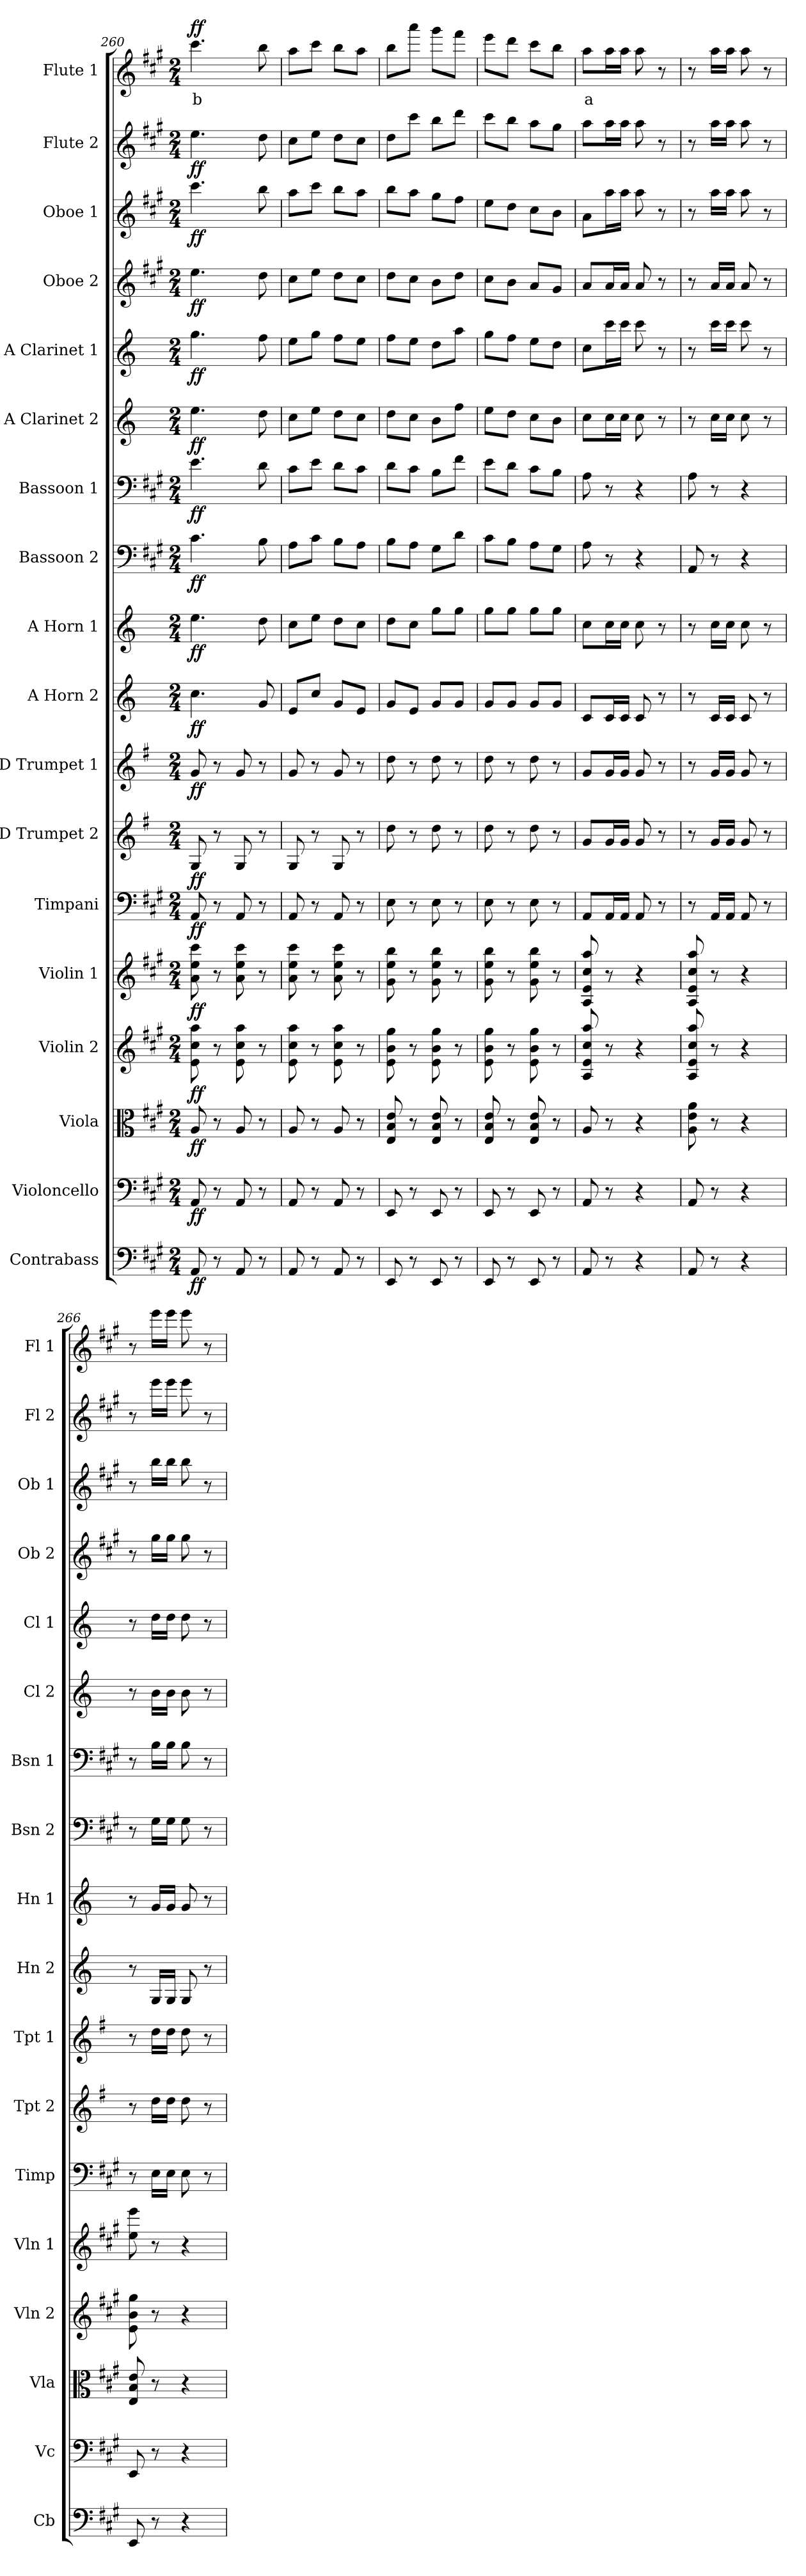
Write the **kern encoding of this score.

**kern	**dynam	**kern	**dynam	**kern	**dynam	**kern	**dynam	**kern	**dynam	**kern	**dynam	**kern	**dynam	**kern	**dynam	**kern	**dynam	**kern	**dynam	**kern	**dynam	**kern	**dynam	**kern	**dynam	**kern	**dynam	**kern	**dynam	**kern	**dynam	**kern	**dynam	**kern	**text	**dynam
*part18	*part18	*part17	*part17	*part16	*part16	*part15	*part15	*part14	*part14	*part13	*part13	*part12	*part12	*part11	*part11	*part10	*part10	*part9	*part9	*part8	*part8	*part7	*part7	*part6	*part6	*part5	*part5	*part4	*part4	*part3	*part3	*part2	*part2	*part1	*part1	*part1
*staff18	*staff18	*staff17	*staff17	*staff16	*staff16	*staff15	*staff15	*staff14	*staff14	*staff13	*staff13	*staff12	*staff12	*staff11	*staff11	*staff10	*staff10	*staff9	*staff9	*staff8	*staff8	*staff7	*staff7	*staff6	*staff6	*staff5	*staff5	*staff4	*staff4	*staff3	*staff3	*staff2	*staff2	*staff1	*staff1	*staff1
*I"Contrabass	*	*I"Violoncello	*	*I"Viola	*	*I"Violin 2	*	*I"Violin 1	*	*I"Timpani	*	*I"D Trumpet 2	*	*I"D Trumpet 1	*	*I"A Horn 2	*	*I"A Horn 1	*	*I"Bassoon 2	*	*I"Bassoon 1	*	*I"A Clarinet 2	*	*I"A Clarinet 1	*	*I"Oboe 2	*	*I"Oboe 1	*	*I"Flute 2	*	*I"Flute 1	*	*
*I'Cb	*	*I'Vc	*	*I'Vla	*	*I'Vln 2	*	*I'Vln 1	*	*I'Timp	*	*I'Tpt 2	*	*I'Tpt 1	*	*I'Hn 2	*	*I'Hn 1	*	*I'Bsn 2	*	*I'Bsn 1	*	*I'Cl 2	*	*I'Cl 1	*	*I'Ob 2	*	*I'Ob 1	*	*I'Fl 2	*	*I'Fl 1	*	*
*clefF4	*	*clefF4	*	*clefC3	*	*clefG2	*	*clefG2	*	*clefF4	*	*clefG2	*	*clefG2	*	*clefG2	*	*clefG2	*	*clefF4	*	*clefF4	*	*clefG2	*	*clefG2	*	*clefG2	*	*clefG2	*	*clefG2	*	*clefG2	*	*
*ITrd7c12	*	*	*	*	*	*	*	*	*	*	*	*ITrd-1c-2	*	*ITrd-1c-2	*	*ITrd2c3	*	*ITrd2c3	*	*	*	*	*	*ITrd2c3	*	*ITrd2c3	*	*	*	*	*	*	*	*	*	*
*k[f#c#g#]	*	*k[f#c#g#]	*	*k[f#c#g#]	*	*k[f#c#g#]	*	*k[f#c#g#]	*	*k[f#c#g#]	*	*k[f#c#g#]	*	*k[f#c#g#]	*	*k[f#c#g#]	*	*k[f#c#g#]	*	*k[f#c#g#]	*	*k[f#c#g#]	*	*k[f#c#g#]	*	*k[f#c#g#]	*	*k[f#c#g#]	*	*k[f#c#g#]	*	*k[f#c#g#]	*	*k[f#c#g#]	*	*
*M2/4	*	*M2/4	*	*M2/4	*	*M2/4	*	*M2/4	*	*M2/4	*	*M2/4	*	*M2/4	*	*M2/4	*	*M2/4	*	*M2/4	*	*M2/4	*	*M2/4	*	*M2/4	*	*M2/4	*	*M2/4	*	*M2/4	*	*M2/4	*	*
=260	=260	=260	=260	=260	=260	=260	=260	=260	=260	=260	=260	=260	=260	=260	=260	=260	=260	=260	=260	=260	=260	=260	=260	=260	=260	=260	=260	=260	=260	=260	=260	=260	=260	=260	=260	=260
!	!LO:DY:b	!	!LO:DY:b	!	!LO:DY:b	!	!LO:DY:b	!	!LO:DY:b	!	!LO:DY:b	!	!LO:DY:b	!	!LO:DY:b	!	!LO:DY:b	!	!LO:DY:b	!	!LO:DY:b	!	!LO:DY:b	!	!LO:DY:b	!	!LO:DY:b	!	!LO:DY:b	!	!LO:DY:b	!	!LO:DY:b	!	!LO:LY:b:color=#FF0000	!LO:DY:b
8AAA/	ff	8AA/	ff	8A/	ff	8e\ 8cc#\ 8aa\	ff	8a\ 8ee\ 8ccc#\	ff	8AA/	ff	8A/	ff	8a/	ff	4.a\	ff	4.cc#\	ff	4.c#\	ff	4.e\	ff	4.cc#\	ff	4.ee\	ff	4.ee\	ff	4.ccc#\	ff	4.ee\	ff	4.ccc#\	b	ff
8r	.	8r	.	8r	.	8r	.	8r	.	8r	.	8r	.	8r	.	.	.	.	.	.	.	.	.	.	.	.	.	.	.	.	.	.	.	.	.	.
8AAA/	.	8AA/	.	8A/	.	8e\ 8cc#\ 8aa\	.	8a\ 8ee\ 8ccc#\	.	8AA/	.	8A/	.	8a/	.	.	.	.	.	.	.	.	.	.	.	.	.	.	.	.	.	.	.	.	.	.
8r	.	8r	.	8r	.	8r	.	8r	.	8r	.	8r	.	8r	.	8e/	.	8b\	.	8B\	.	8d\	.	8b\	.	8dd\	.	8dd\	.	8bb\	.	8dd\	.	8bb\	.	.
=261	=261	=261	=261	=261	=261	=261	=261	=261	=261	=261	=261	=261	=261	=261	=261	=261	=261	=261	=261	=261	=261	=261	=261	=261	=261	=261	=261	=261	=261	=261	=261	=261	=261	=261	=261	=261
8AAA/	.	8AA/	.	8A/	.	8e\ 8cc#\ 8aa\	.	8a\ 8ee\ 8ccc#\	.	8AA/	.	8A/	.	8a/	.	8c#/L	.	8a\L	.	8A\L	.	8c#\L	.	8a\L	.	8cc#\L	.	8cc#\L	.	8aa\L	.	8cc#\L	.	8aa\L	.	.
8r	.	8r	.	8r	.	8r	.	8r	.	8r	.	8r	.	8r	.	8a/J	.	8cc#\J	.	8c#\J	.	8e\J	.	8cc#\J	.	8ee\J	.	8ee\J	.	8ccc#\J	.	8ee\J	.	8ccc#\J	.	.
8AAA/	.	8AA/	.	8A/	.	8e\ 8cc#\ 8aa\	.	8a\ 8ee\ 8ccc#\	.	8AA/	.	8A/	.	8a/	.	8e/L	.	8b\L	.	8B\L	.	8d\L	.	8b\L	.	8dd\L	.	8dd\L	.	8bb\L	.	8dd\L	.	8bb\L	.	.
8r	.	8r	.	8r	.	8r	.	8r	.	8r	.	8r	.	8r	.	8c#/J	.	8a\J	.	8A\J	.	8c#\J	.	8a\J	.	8cc#\J	.	8cc#\J	.	8aa\J	.	8cc#\J	.	8aa\J	.	.
=262	=262	=262	=262	=262	=262	=262	=262	=262	=262	=262	=262	=262	=262	=262	=262	=262	=262	=262	=262	=262	=262	=262	=262	=262	=262	=262	=262	=262	=262	=262	=262	=262	=262	=262	=262	=262
8EEE/	.	8EE/	.	8E/ 8B/ 8e/	.	8e\ 8b\ 8gg#\	.	8g#\ 8ee\ 8bb\	.	8E\	.	8ee\	.	8ee\	.	8e/L	.	8b\L	.	8B\L	.	8d\L	.	8b\L	.	8dd\L	.	8dd\L	.	8bb\L	.	8dd\L	.	8bb\L	.	.
8r	.	8r	.	8r	.	8r	.	8r	.	8r	.	8r	.	8r	.	8c#/J	.	8a\J	.	8A\J	.	8c#\J	.	8a\J	.	8cc#\J	.	8cc#\J	.	8aa\J	.	8ccc#\J	.	8aaa\J	.	.
8EEE/	.	8EE/	.	8E/ 8B/ 8e/	.	8e\ 8b\ 8gg#\	.	8g#\ 8ee\ 8bb\	.	8E\	.	8ee\	.	8ee\	.	8e/L	.	8ee\L	.	8G#\L	.	8B\L	.	8g#\L	.	8b\L	.	8b\L	.	8gg#\L	.	8bb\L	.	8ggg#\L	.	.
8r	.	8r	.	8r	.	8r	.	8r	.	8r	.	8r	.	8r	.	8e/J	.	8ee\J	.	8d\J	.	8f#\J	.	8dd\J	.	8ff#\J	.	8dd\J	.	8ff#\J	.	8ddd\J	.	8fff#\J	.	.
=263	=263	=263	=263	=263	=263	=263	=263	=263	=263	=263	=263	=263	=263	=263	=263	=263	=263	=263	=263	=263	=263	=263	=263	=263	=263	=263	=263	=263	=263	=263	=263	=263	=263	=263	=263	=263
8EEE/	.	8EE/	.	8E/ 8B/ 8e/	.	8e\ 8b\ 8gg#\	.	8g#\ 8ee\ 8bb\	.	8E\	.	8ee\	.	8ee\	.	8e/L	.	8ee\L	.	8c#\L	.	8e\L	.	8cc#\L	.	8ee\L	.	8cc#\L	.	8ee\L	.	8ccc#\L	.	8eee\L	.	.
8r	.	8r	.	8r	.	8r	.	8r	.	8r	.	8r	.	8r	.	8e/J	.	8ee\J	.	8B\J	.	8d\J	.	8b\J	.	8dd\J	.	8b\J	.	8dd\J	.	8bb\J	.	8ddd\J	.	.
8EEE/	.	8EE/	.	8E/ 8B/ 8e/	.	8e\ 8b\ 8gg#\	.	8g#\ 8ee\ 8bb\	.	8E\	.	8ee\	.	8ee\	.	8e/L	.	8ee\L	.	8A\L	.	8c#\L	.	8a\L	.	8cc#\L	.	8a/L	.	8cc#\L	.	8aa\L	.	8ccc#\L	.	.
8r	.	8r	.	8r	.	8r	.	8r	.	8r	.	8r	.	8r	.	8e/J	.	8ee\J	.	8G#\J	.	8B\J	.	8g#\J	.	8b\J	.	8g#/J	.	8b\J	.	8gg#\J	.	8bb\J	.	.
=264	=264	=264	=264	=264	=264	=264	=264	=264	=264	=264	=264	=264	=264	=264	=264	=264	=264	=264	=264	=264	=264	=264	=264	=264	=264	=264	=264	=264	=264	=264	=264	=264	=264	=264	=264	=264
!	!	!	!	!	!	!	!	!	!	!	!	!	!	!	!	!	!	!	!	!	!	!	!	!	!	!	!	!	!	!	!	!	!	!	!LO:LY:b:color=#FF0000	!
8AAA/	.	8AA/	.	8A/	.	8A/ 8e/ 8cc#/ 8aa/	.	8A/ 8e/ 8cc#/ 8aa/	.	8AA/L	.	8a/L	.	8a/L	.	8A/L	.	8a\L	.	8A\	.	8A\	.	8a\L	.	8a\L	.	8a/L	.	8a\L	.	8aa\L	.	8aa\L	a	.
8r	.	8r	.	8r	.	8r	.	8r	.	16AA/L	.	16a/L	.	16a/L	.	16A/L	.	16a\L	.	8r	.	8r	.	16a\L	.	16aa\L	.	16a/L	.	16aa\L	.	16aa\L	.	16aa\L	.	.
.	.	.	.	.	.	.	.	.	.	16AA/JJ	.	16a/JJ	.	16a/JJ	.	16A/JJ	.	16a\JJ	.	.	.	.	.	16a\JJ	.	16aa\JJ	.	16a/JJ	.	16aa\JJ	.	16aa\JJ	.	16aa\JJ	.	.
4r	.	4r	.	4r	.	4r	.	4r	.	8AA/	.	8a/	.	8a/	.	8A/	.	8a\	.	4r	.	4r	.	8a\	.	8aa\	.	8a/	.	8aa\	.	8aa\	.	8aa\	.	.
.	.	.	.	.	.	.	.	.	.	8r	.	8r	.	8r	.	8r	.	8r	.	.	.	.	.	8r	.	8r	.	8r	.	8r	.	8r	.	8r	.	.
=265	=265	=265	=265	=265	=265	=265	=265	=265	=265	=265	=265	=265	=265	=265	=265	=265	=265	=265	=265	=265	=265	=265	=265	=265	=265	=265	=265	=265	=265	=265	=265	=265	=265	=265	=265	=265
8AAA/	.	8AA/	.	8A\ 8e\ 8a\	.	8A/ 8e/ 8cc#/ 8aa/	.	8A/ 8e/ 8cc#/ 8aa/	.	8r	.	8r	.	8r	.	8r	.	8r	.	8AA/	.	8A\	.	8r	.	8r	.	8r	.	8r	.	8r	.	8r	.	.
8r	.	8r	.	8r	.	8r	.	8r	.	16AA/LL	.	16a/LL	.	16a/LL	.	16A/LL	.	16a\LL	.	8r	.	8r	.	16a\LL	.	16aa\LL	.	16a/LL	.	16aa\LL	.	16aa\LL	.	16aa\LL	.	.
.	.	.	.	.	.	.	.	.	.	16AA/JJ	.	16a/JJ	.	16a/JJ	.	16A/JJ	.	16a\JJ	.	.	.	.	.	16a\JJ	.	16aa\JJ	.	16a/JJ	.	16aa\JJ	.	16aa\JJ	.	16aa\JJ	.	.
4r	.	4r	.	4r	.	4r	.	4r	.	8AA/	.	8a/	.	8a/	.	8A/	.	8a\	.	4r	.	4r	.	8a\	.	8aa\	.	8a/	.	8aa\	.	8aa\	.	8aa\	.	.
.	.	.	.	.	.	.	.	.	.	8r	.	8r	.	8r	.	8r	.	8r	.	.	.	.	.	8r	.	8r	.	8r	.	8r	.	8r	.	8r	.	.
=266	=266	=266	=266	=266	=266	=266	=266	=266	=266	=266	=266	=266	=266	=266	=266	=266	=266	=266	=266	=266	=266	=266	=266	=266	=266	=266	=266	=266	=266	=266	=266	=266	=266	=266	=266	=266
8EEE/	.	8EE/	.	8E/ 8B/ 8e/	.	8e\ 8b\ 8gg#\	.	8ee\ 8eee\	.	8r	.	8r	.	8r	.	8r	.	8r	.	8r	.	8r	.	8r	.	8r	.	8r	.	8r	.	8r	.	8r	.	.
8r	.	8r	.	8r	.	8r	.	8r	.	16E\LL	.	16ee\LL	.	16ee\LL	.	16E/LL	.	16e/LL	.	16G#\LL	.	16B\LL	.	16g#\LL	.	16b\LL	.	16gg#\LL	.	16bb\LL	.	16eee\LL	.	16eee\LL	.	.
.	.	.	.	.	.	.	.	.	.	16E\JJ	.	16ee\JJ	.	16ee\JJ	.	16E/JJ	.	16e/JJ	.	16G#\JJ	.	16B\JJ	.	16g#\JJ	.	16b\JJ	.	16gg#\JJ	.	16bb\JJ	.	16eee\JJ	.	16eee\JJ	.	.
4r	.	4r	.	4r	.	4r	.	4r	.	8E\	.	8ee\	.	8ee\	.	8E/	.	8e/	.	8G#\	.	8B\	.	8g#\	.	8b\	.	8gg#\	.	8bb\	.	8eee\	.	8eee\	.	.
.	.	.	.	.	.	.	.	.	.	8r	.	8r	.	8r	.	8r	.	8r	.	8r	.	8r	.	8r	.	8r	.	8r	.	8r	.	8r	.	8r	.	.
=	=	=	=	=	=	=	=	=	=	=	=	=	=	=	=	=	=	=	=	=	=	=	=	=	=	=	=	=	=	=	=	=	=	=	=	=
*-	*-	*-	*-	*-	*-	*-	*-	*-	*-	*-	*-	*-	*-	*-	*-	*-	*-	*-	*-	*-	*-	*-	*-	*-	*-	*-	*-	*-	*-	*-	*-	*-	*-	*-	*-	*-
